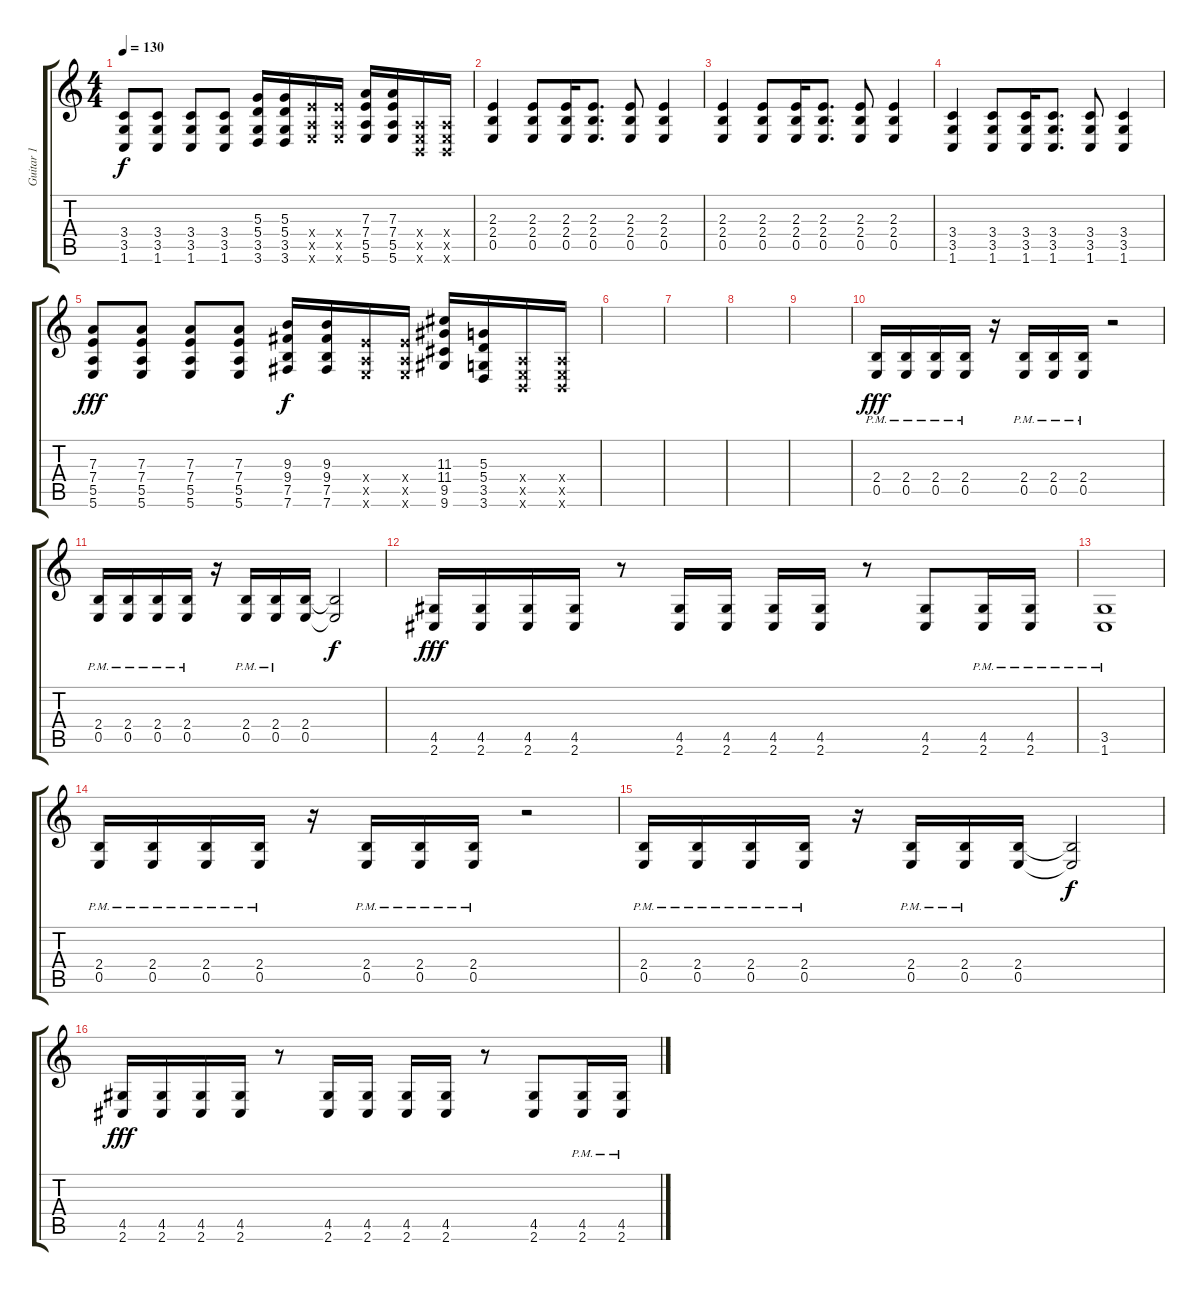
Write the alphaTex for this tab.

\track ("Guitar 1" "Guitar 1") {instrument distortionguitar}
\staff {score tabs}
\tuning (B3 Gb3 D3 A2 E2 B1) {hide}
\ts (4 4)
\tempo 130
\clef g2
\ks c
(3.4 3.5 1.6).8{dy f} (3.4 3.5 1.6).8 (3.4 3.5 1.6).8 (3.4 3.5 1.6).8 (5.3 5.4 3.5 3.6).16 (5.3 5.4 3.5 3.6).16 (7.4{x} 5.5{x} 5.6{x}).16 (7.4{x} 5.5{x} 5.6{x}).16 (7.3 7.4 5.5 5.6).16 (7.3 7.4 5.5 5.6).16 (0.4{x} 0.5{x} 0.6{x}).16 (0.4{x} 0.5{x} 0.6{x}).16 |
(2.3 2.4 0.5).4 (2.3 2.4 0.5).8 (2.3 2.4 0.5).16 (2.3 2.4 0.5).8{d} (2.3 2.4 0.5).8 (2.3 2.4 0.5).4 |
(2.3 2.4 0.5).4 (2.3 2.4 0.5).8 (2.3 2.4 0.5).16 (2.3 2.4 0.5).8{d} (2.3 2.4 0.5).8 (2.3 2.4 0.5).4 |
(3.4 3.5 1.6).4 (3.4 3.5 1.6).8 (3.4 3.5 1.6).16 (3.4 3.5 1.6).8{d} (3.4 3.5 1.6).8 (3.4 3.5 1.6).4 |
(7.3 7.4 5.5 5.6).8{dy fff} (7.3 7.4 5.5 5.6).8 (7.3 7.4 5.5 5.6).8 (7.3 7.4 5.5 5.6).8 (9.3 9.4 7.5 7.6).16{dy f} (9.3 9.4 7.5 7.6).16 (7.4{x} 5.5{x} 5.6{x}).16 (7.4{x} 5.5{x} 5.6{x}).16 (11.3 11.4 9.5 9.6).16 (5.3 5.4 3.5 3.6).16 (0.4{x} 0.5{x} 0.6{x}).16 (0.4{x} 0.5{x} 0.6{x}).16 |
|
|
|
|
(2.4{pm} 0.5{pm}).16{dy fff} (2.4{pm} 0.5{pm}).16 (2.4{pm} 0.5{pm}).16 (2.4{pm} 0.5{pm}).16 r.16 (2.4{pm} 0.5{pm}).16 (2.4{pm} 0.5{pm}).16 (2.4{pm} 0.5{pm}).16 r.2 |
(2.4{pm} 0.5{pm}).16 (2.4{pm} 0.5{pm}).16 (2.4{pm} 0.5{pm}).16 (2.4{pm} 0.5{pm}).16 r.16 (2.4{pm} 0.5{pm}).16 (2.4{pm} 0.5{pm}).16 (2.4 0.5).16 (2.4{t} 0.5{t}).2{dy f} |
(4.5 2.6).16{dy fff} (4.5 2.6).16 (4.5 2.6).16 (4.5 2.6).16 r.8 (4.5 2.6).16 (4.5 2.6).16 (4.5 2.6).16 (4.5 2.6).16 r.8 (4.5 2.6).8 (4.5{pm} 2.6{pm}).16 (4.5{pm} 2.6{pm}).16 |
(3.5{pm} 1.6).1 |
(2.4{pm} 0.5{pm}).16 (2.4{pm} 0.5{pm}).16 (2.4{pm} 0.5{pm}).16 (2.4{pm} 0.5{pm}).16 r.16 (2.4{pm} 0.5{pm}).16 (2.4{pm} 0.5{pm}).16 (2.4{pm} 0.5{pm}).16 r.2 |
(2.4{pm} 0.5{pm}).16 (2.4{pm} 0.5{pm}).16 (2.4{pm} 0.5{pm}).16 (2.4{pm} 0.5{pm}).16 r.16 (2.4{pm} 0.5{pm}).16 (2.4{pm} 0.5{pm}).16 (2.4 0.5).16 (2.4{t} 0.5{t}).2{dy f} |
(4.5 2.6).16{dy fff} (4.5 2.6).16 (4.5 2.6).16 (4.5 2.6).16 r.8 (4.5 2.6).16 (4.5 2.6).16 (4.5 2.6).16 (4.5 2.6).16 r.8 (4.5 2.6).8 (4.5{pm} 2.6{pm}).16 (4.5{pm} 2.6{pm}).16
